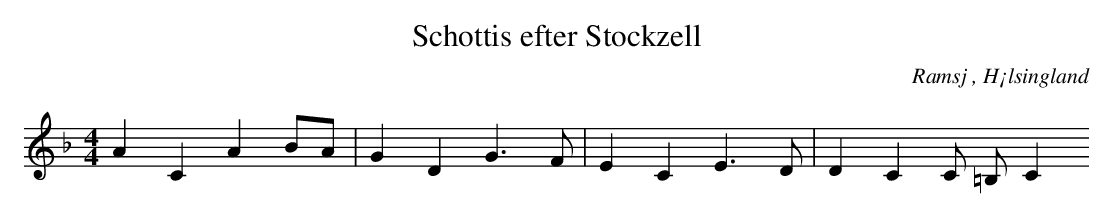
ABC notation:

X:1
T: Schottis efter Stockzell
O: Ramsj , H¡lsingland
M: 4/4
L: 1/8
K: F
A2 C2 A2 BA|G2 D2 G2>F2|E2 C2 E2>D2|D2 C2 C =B, C2
